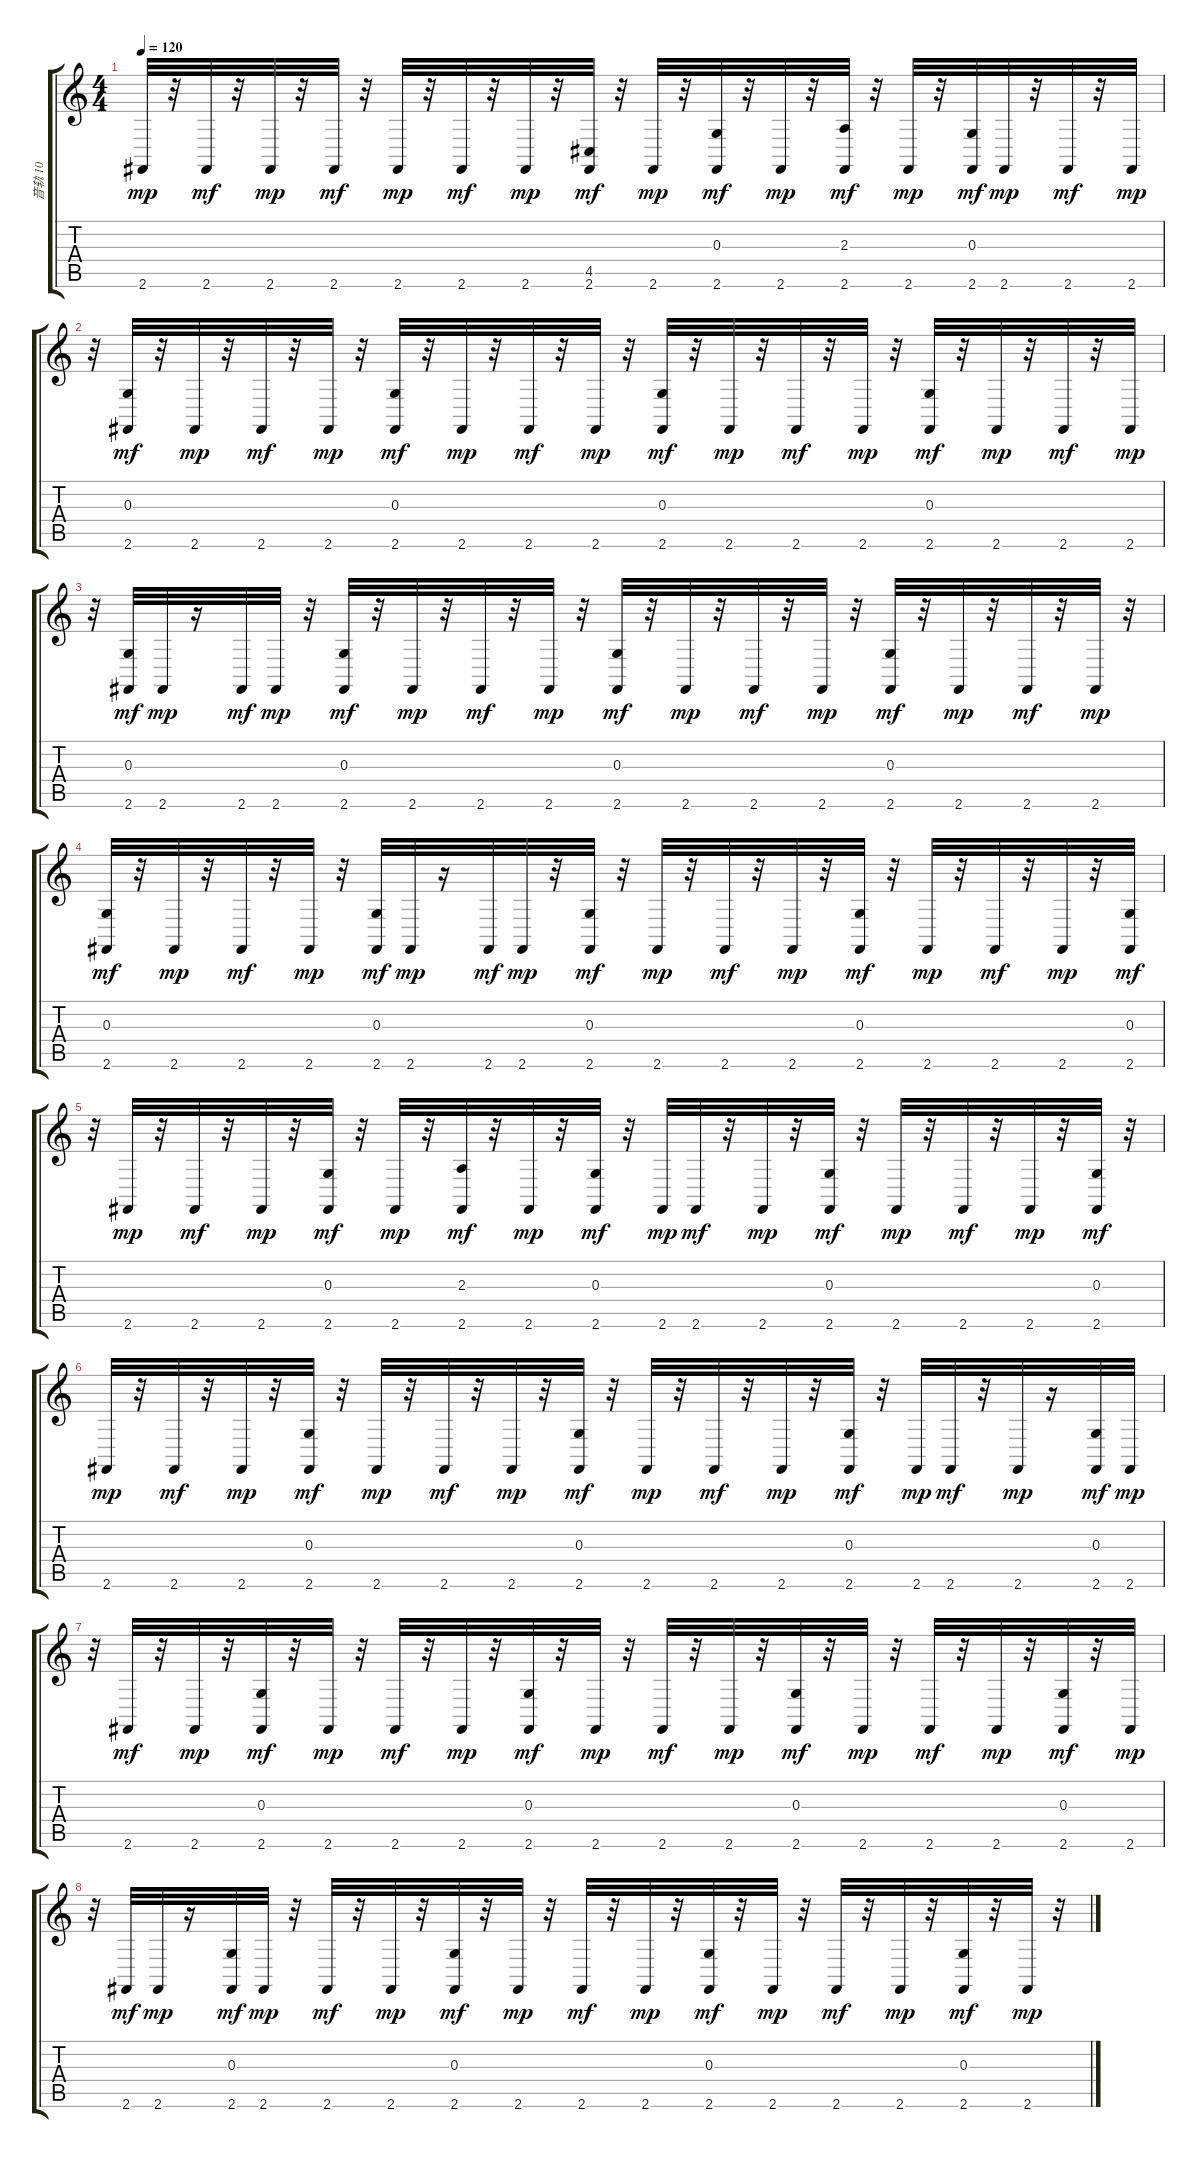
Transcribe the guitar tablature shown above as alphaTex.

\track ("音轨 10" "音轨 10") {instrument acousticgrandpiano}
\staff {score tabs}
\tuning (E4 B3 G3 D3 A2 E2) {hide}
\ts (4 4)
\tempo 120
\clef g2
\ks c
2.6.32{dy mp} r.32 2.6.32{dy mf} r.32 2.6.32{dy mp} r.32 2.6.32{dy mf} r.32 2.6.32{dy mp} r.32 2.6.32{dy mf} r.32 2.6.32{dy mp} r.32 (4.5 2.6).32{dy mf} r.32 2.6.32{dy mp} r.32 (0.3 2.6).32{dy mf} r.32 2.6.32{dy mp} r.32 (2.3 2.6).32{dy mf} r.32 2.6.32{dy mp} r.32 (0.3 2.6).32{dy mf} 2.6.32{dy mp} r.32 2.6.32{dy mf} r.32 2.6.32{dy mp} |
r.32 (0.3 2.6).32{dy mf} r.32 2.6.32{dy mp} r.32 2.6.32{dy mf} r.32 2.6.32{dy mp} r.32 (0.3 2.6).32{dy mf} r.32 2.6.32{dy mp} r.32 2.6.32{dy mf} r.32 2.6.32{dy mp} r.32 (0.3 2.6).32{dy mf} r.32 2.6.32{dy mp} r.32 2.6.32{dy mf} r.32 2.6.32{dy mp} r.32 (0.3 2.6).32{dy mf} r.32 2.6.32{dy mp} r.32 2.6.32{dy mf} r.32 2.6.32{dy mp} |
r.32 (0.3 2.6).32{dy mf} 2.6.32{dy mp} r.16 2.6.32{dy mf} 2.6.32{dy mp} r.32 (0.3 2.6).32{dy mf} r.32 2.6.32{dy mp} r.32 2.6.32{dy mf} r.32 2.6.32{dy mp} r.32 (0.3 2.6).32{dy mf} r.32 2.6.32{dy mp} r.32 2.6.32{dy mf} r.32 2.6.32{dy mp} r.32 (0.3 2.6).32{dy mf} r.32 2.6.32{dy mp} r.32 2.6.32{dy mf} r.32 2.6.32{dy mp} r.32 |
(0.3 2.6).32{dy mf} r.32 2.6.32{dy mp} r.32 2.6.32{dy mf} r.32 2.6.32{dy mp} r.32 (0.3 2.6).32{dy mf} 2.6.32{dy mp} r.16 2.6.32{dy mf} 2.6.32{dy mp} r.32 (0.3 2.6).32{dy mf} r.32 2.6.32{dy mp} r.32 2.6.32{dy mf} r.32 2.6.32{dy mp} r.32 (0.3 2.6).32{dy mf} r.32 2.6.32{dy mp} r.32 2.6.32{dy mf} r.32 2.6.32{dy mp} r.32 (0.3 2.6).32{dy mf} |
r.32 2.6.32{dy mp} r.32 2.6.32{dy mf} r.32 2.6.32{dy mp} r.32 (0.3 2.6).32{dy mf} r.32 2.6.32{dy mp} r.32 (2.3 2.6).32{dy mf} r.32 2.6.32{dy mp} r.32 (0.3 2.6).32{dy mf} r.32 2.6.32{dy mp} 2.6.32{dy mf} r.32 2.6.32{dy mp} r.32 (0.3 2.6).32{dy mf} r.32 2.6.32{dy mp} r.32 2.6.32{dy mf} r.32 2.6.32{dy mp} r.32 (0.3 2.6).32{dy mf} r.32 |
2.6.32{dy mp} r.32 2.6.32{dy mf} r.32 2.6.32{dy mp} r.32 (0.3 2.6).32{dy mf} r.32 2.6.32{dy mp} r.32 2.6.32{dy mf} r.32 2.6.32{dy mp} r.32 (0.3 2.6).32{dy mf} r.32 2.6.32{dy mp} r.32 2.6.32{dy mf} r.32 2.6.32{dy mp} r.32 (0.3 2.6).32{dy mf} r.32 2.6.32{dy mp} 2.6.32{dy mf} r.32 2.6.32{dy mp} r.16 (0.3 2.6).32{dy mf} 2.6.32{dy mp} |
r.32 2.6.32{dy mf} r.32 2.6.32{dy mp} r.32 (0.3 2.6).32{dy mf} r.32 2.6.32{dy mp} r.32 2.6.32{dy mf} r.32 2.6.32{dy mp} r.32 (0.3 2.6).32{dy mf} r.32 2.6.32{dy mp} r.32 2.6.32{dy mf} r.32 2.6.32{dy mp} r.32 (0.3 2.6).32{dy mf} r.32 2.6.32{dy mp} r.32 2.6.32{dy mf} r.32 2.6.32{dy mp} r.32 (0.3 2.6).32{dy mf} r.32 2.6.32{dy mp} |
r.32 2.6.32{dy mf} 2.6.32{dy mp} r.16 (0.3 2.6).32{dy mf} 2.6.32{dy mp} r.32 2.6.32{dy mf} r.32 2.6.32{dy mp} r.32 (0.3 2.6).32{dy mf} r.32 2.6.32{dy mp} r.32 2.6.32{dy mf} r.32 2.6.32{dy mp} r.32 (0.3 2.6).32{dy mf} r.32 2.6.32{dy mp} r.32 2.6.32{dy mf} r.32 2.6.32{dy mp} r.32 (0.3 2.6).32{dy mf} r.32 2.6.32{dy mp} r.32
